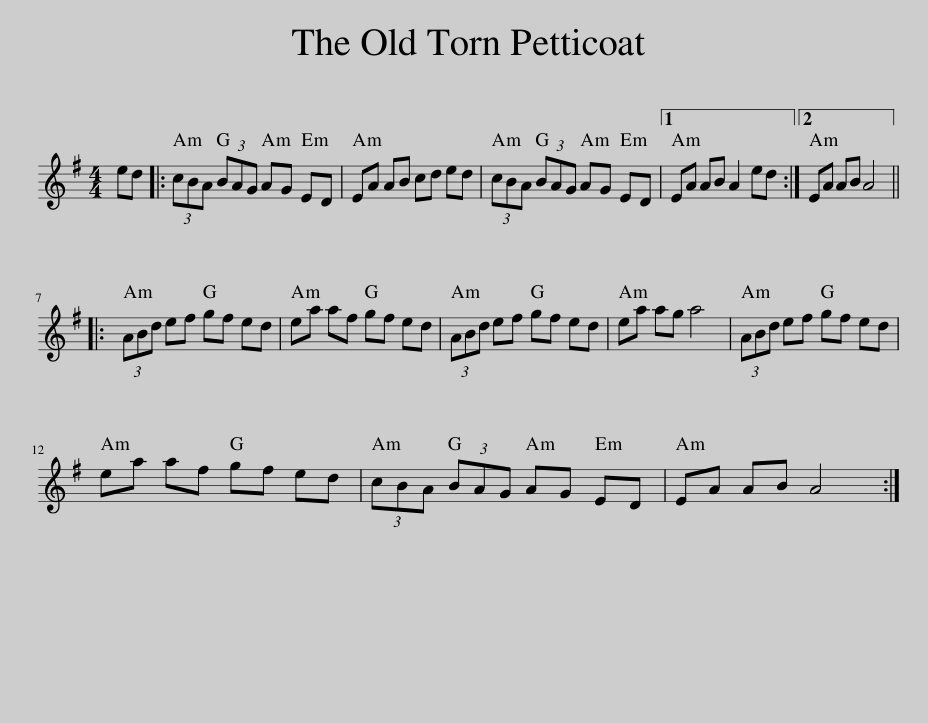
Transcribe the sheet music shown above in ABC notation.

X:1
L:1/8
M:4/4
I:linebreak $
K:G
V:1 treble
V:1
 ed |: (3cBA (3BAG AG ED | EA AB cd ed | (3cBA (3BAG AG ED |1 EA AB A2 ed :|2 %5
 EA AB A4 |:$ (3ABd ef gf ed | ea af gf ed | (3ABd ef gf ed | ea ag a4 | %10
 (3ABd ef gf ed |$ ea af gf ed | (3cBA (3BAG AG ED | EA AB A4 :| %14
